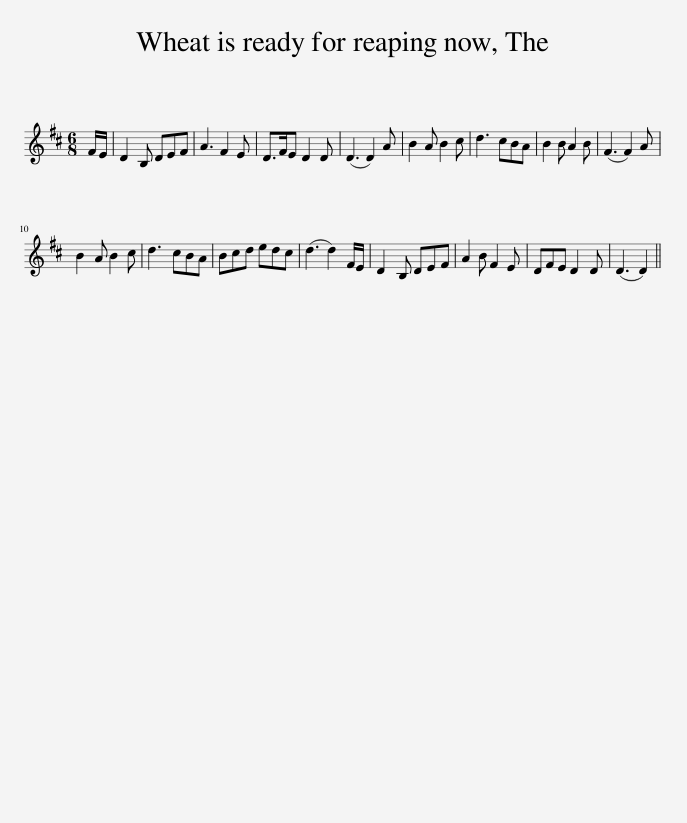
X:1
L:1/8
M:6/8
I:linebreak $
K:D
V:1 treble
V:1
 F/E/ | D2 B, DEF | A3 F2 E | D>FE D2 D | (D3 D2) A | %5
 B2 A B2 c | d3 cBA | B2 B A2 B | (F3 F2) A |$ B2 A B2 c | %10
 d3 cBA | Bcd edc | (d3 d2) F/E/ | D2 B, DEF | A2 B F2 E | %15
 DFE D2 D | (D3 D2) || %17
